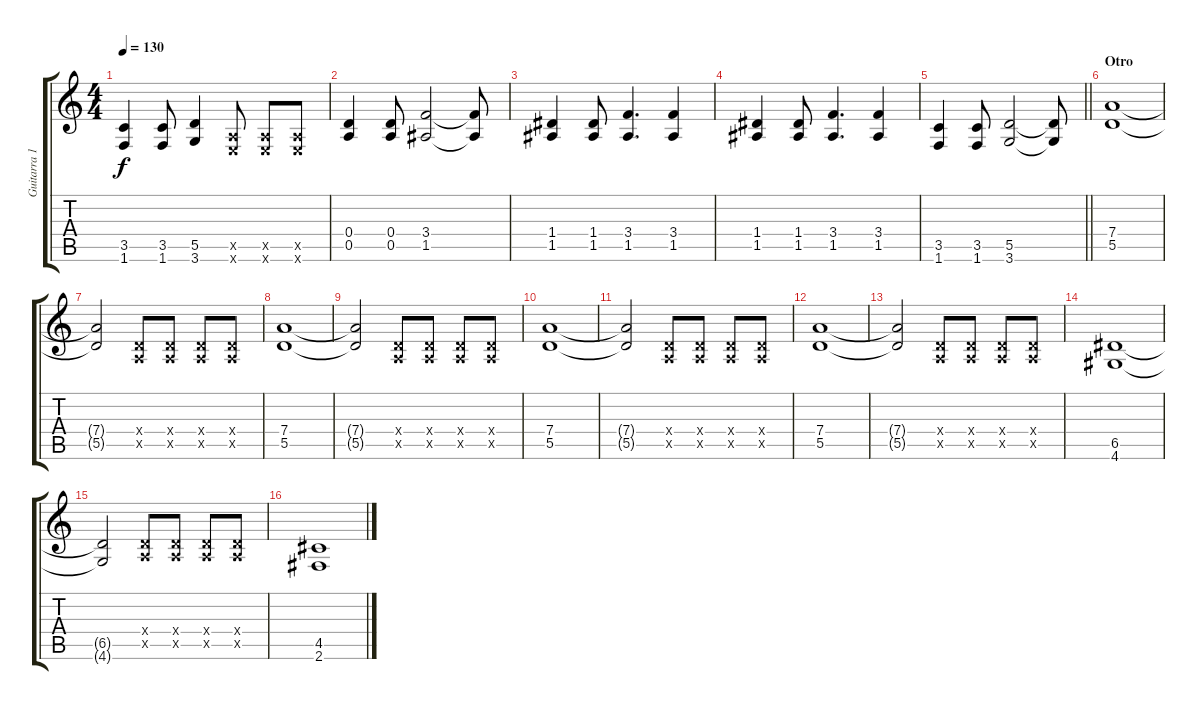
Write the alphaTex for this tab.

\track ("Guitarra 1" "Guitarra 1") {instrument distortionguitar}
\staff {score tabs}
\tuning (E4 B3 G3 D3 A2 E2) {hide}
\ts (4 4)
\tempo 130
\clef g2
\ks c
(3.5 1.6).4{dy f} (3.5 1.6).8 (5.5 3.6).4 (0.5{x} 0.6{x}).8 (0.5{x} 0.6{x}).8 (0.5{x} 0.6{x}).8 |
(0.4 0.5).4 (0.4 0.5).8 (3.4 1.5).2 (3.4{t} 1.5{t}).8 |
(1.4 1.5).4 (1.4 1.5).8 (3.4 1.5).4{d} (3.4 1.5).4 |
(1.4 1.5).4 (1.4 1.5).8 (3.4 1.5).4{d} (3.4 1.5).4 |
\barLineRight lightlight
(3.5 1.6).4 (3.5 1.6).8 (5.5 3.6).2 (5.5{t} 3.6{t}).8 |
\section ("" "Otro")
(7.4 5.5).1 |
(7.4{t} 5.5{t}).2 (0.4{x} 0.5{x}).8 (0.4{x} 0.5{x}).8 (0.4{x} 0.5{x}).8 (0.4{x} 0.5{x}).8 |
(7.4 5.5).1 |
(7.4{t} 5.5{t}).2 (0.4{x} 0.5{x}).8 (0.4{x} 0.5{x}).8 (0.4{x} 0.5{x}).8 (0.4{x} 0.5{x}).8 |
(7.4 5.5).1 |
(7.4{t} 5.5{t}).2 (0.4{x} 0.5{x}).8 (0.4{x} 0.5{x}).8 (0.4{x} 0.5{x}).8 (0.4{x} 0.5{x}).8 |
(7.4 5.5).1 |
(7.4{t} 5.5{t}).2 (0.4{x} 0.5{x}).8 (0.4{x} 0.5{x}).8 (0.4{x} 0.5{x}).8 (0.4{x} 0.5{x}).8 |
(6.5 4.6).1 |
(6.5{t} 4.6{t}).2 (0.4{x} 0.5{x}).8 (0.4{x} 0.5{x}).8 (0.4{x} 0.5{x}).8 (0.4{x} 0.5{x}).8 |
(4.5 2.6).1
